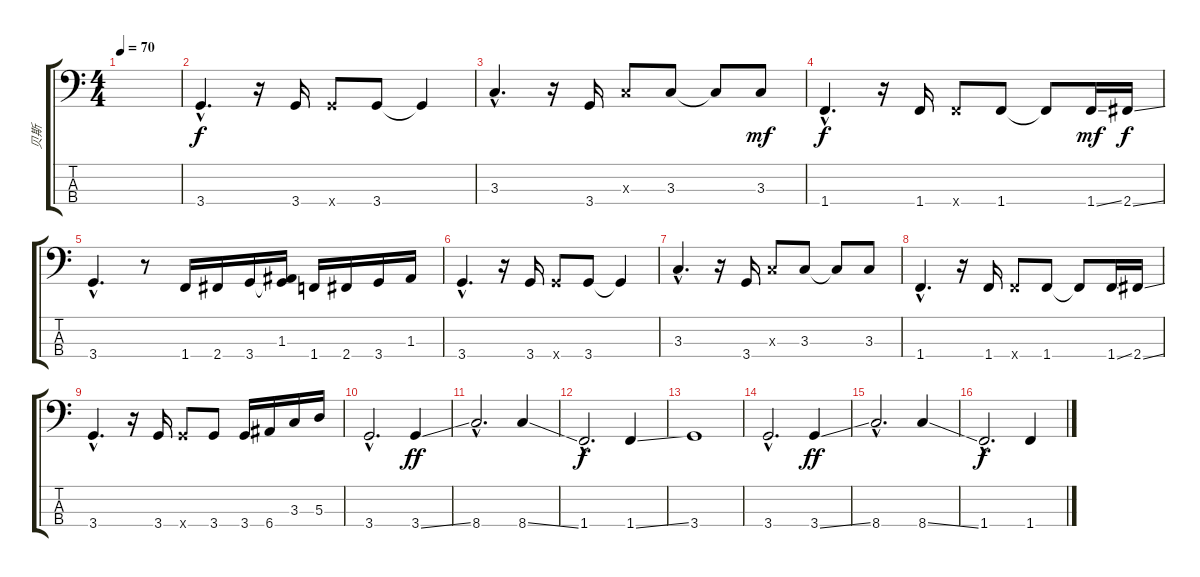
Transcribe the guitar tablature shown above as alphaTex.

\track ("贝斯" "贝斯") {instrument fretlessbass}
\staff {score tabs}
\tuning (G2 D2 A1 E1) {hide}
\ts (4 4)
\tempo 70
\clef f4
\ks c
|
3.4{hac}.4{d} r.16 3.4.16 3.4{x}.8 3.4.8 3.4{t}.4 |
3.3{hac}.4{d} r.16 3.4.16 3.3{x}.8 3.3.8 3.3{t}.8 3.3.8{dy mf} |
1.4{hac}.4{d dy f} r.16 1.4.16 1.4{x}.8 1.4.8 1.4{t}.8 1.4{ss}.16{dy mf} 2.4{ss}.16{dy f} |
3.4{hac}.4{d} r.8 1.4.16 2.4.16 3.4.16 (1.3 3.4{t}).16 1.4.16 2.4.16 3.4.16 1.3.16 |
3.4{hac}.4{d} r.16 3.4.16 3.4{x}.8 3.4.8 3.4{t}.4 |
3.3{hac}.4{d} r.16 3.4.16 3.3{x}.8 3.3.8 3.3{t}.8 3.3.8 |
1.4{hac}.4{d} r.16 1.4.16 1.4{x}.8 1.4.8 1.4{t}.8 1.4{ss}.16 2.4{ss}.16 |
3.4{hac}.4{d} r.16 3.4.16 3.4{x}.8 3.4.8 3.4.16 6.4.16 3.3.16 5.3.16 |
3.4{hac}.2{d} 3.4{ss}.4{dy ff} |
8.4{hac}.2{d} 8.4{ss}.4 |
1.4{hac}.2{d dy f} 1.4{ss}.4 |
3.4.1 |
3.4{hac}.2{d} 3.4{ss}.4{dy ff} |
8.4{hac}.2{d} 8.4{ss}.4 |
1.4{hac}.2{d dy f} 1.4{ss}.4
